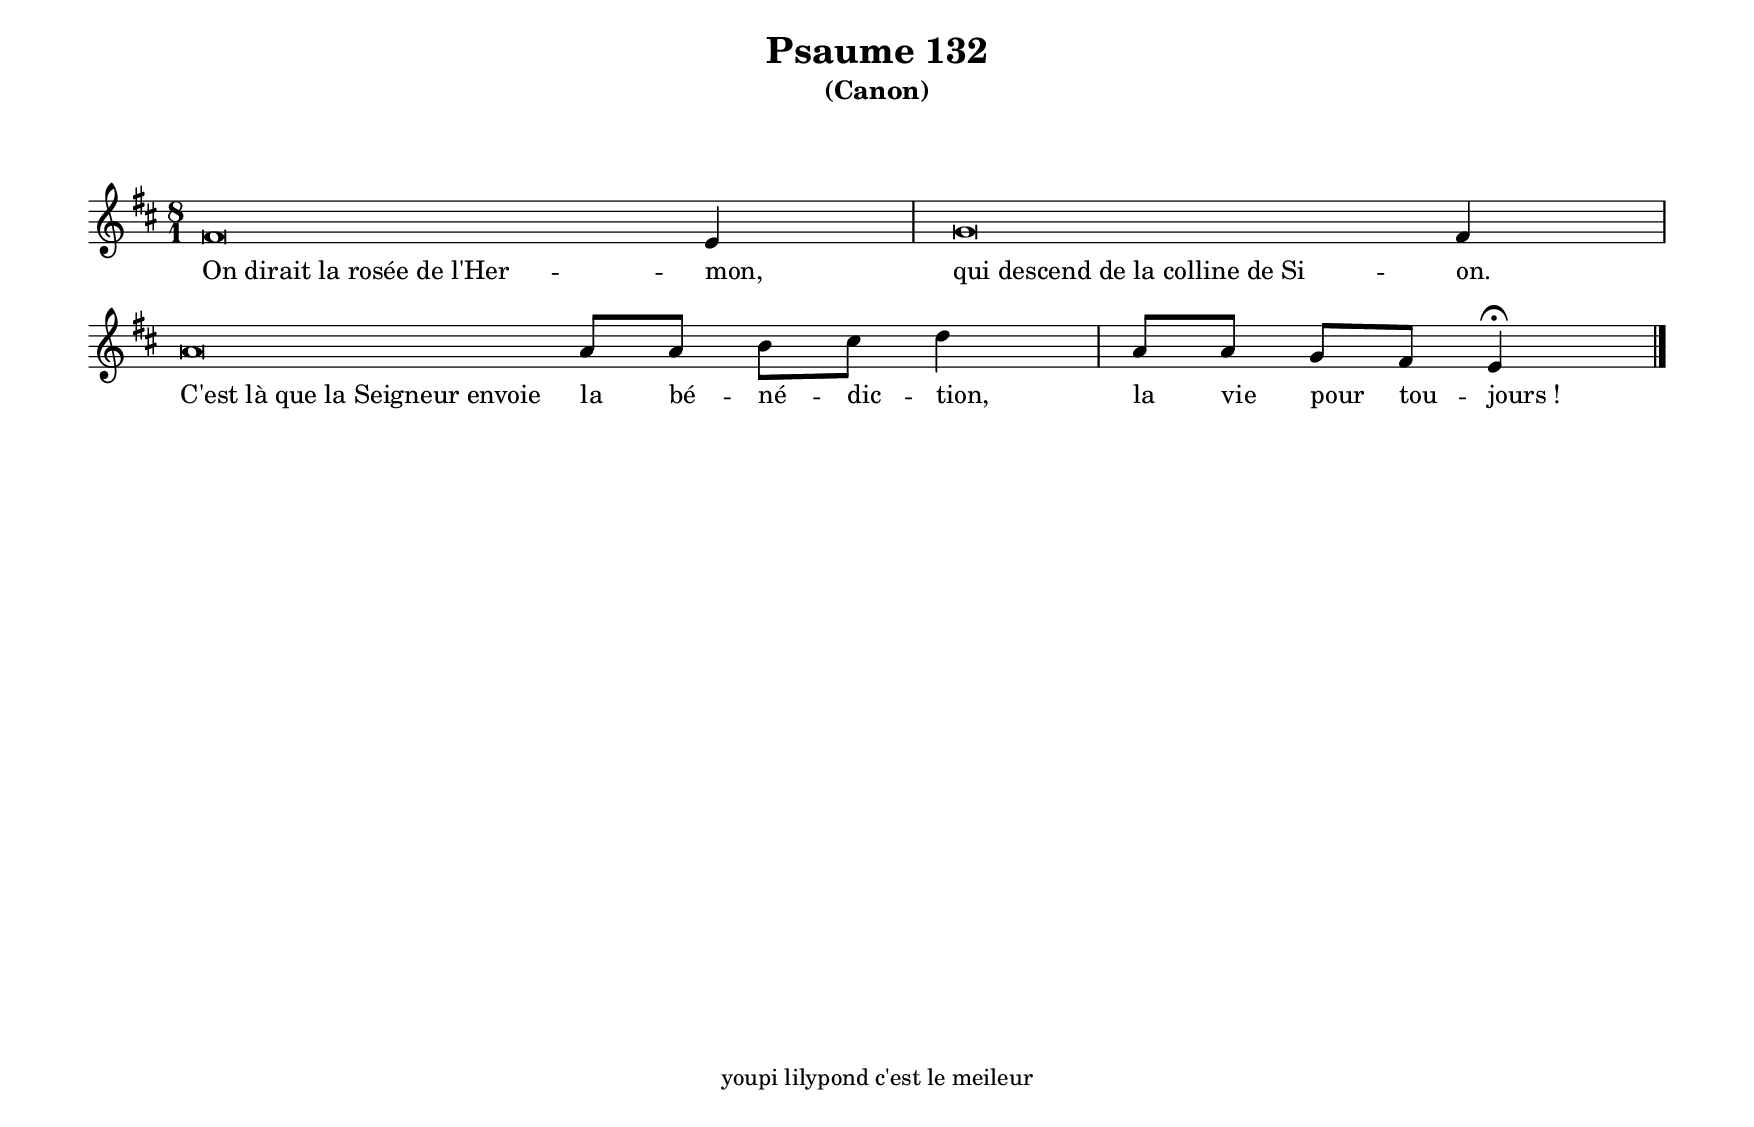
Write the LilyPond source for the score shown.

\version "2.14.0"

\language "italiano"

\header {
  title = "Psaume 132"
  subtitle = "(Canon)"
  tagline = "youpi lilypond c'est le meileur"
}

#(set-default-paper-size "a4landscape")
#(set-global-staff-size 20)

\paper {
  top-margin = 15\mm
  bottom-margin = 15\mm
  left-margin = 15\mm
  right-margin = 15\mm
  indent = 0\mm

  ragged-right = ##f

  % markup-markup-spacing.basic-distance = 20\mm
}



Psalmodie = {
  \key re \major
  \time 8/1
  fad'\breve  mi'4 \bar "|"
  sol'\breve  fad'4 \bar "|"
  la'\breve   la'8[ la'] si'[ dod''] re''4 \bar "|" %\break
  la'8[ la'] sol'[ fad'] mi'4\fermata \bar "|."
}

PsalmodieL = \lyricmode {
  "On dirait la rosée de l'Her" --  mon,
  "qui descend de la colline de Si" -- on.
  "C'est là que la Seigneur envoie" la bé -- né -- dic -- tion,
  la vie pour tou -- jours_!
}

\markup { \vspace #2 }

\score {
  <<
    \new Voice  
    \with { \remove "Time_signature_engraver" }
    \context Voice = "Psalmodie" {
      \override Staff.TimeSignature #'break-visibility = #all-invisible
      \Psalmodie
    }
    \lyricsto "Psalmodie" \new Lyrics { \override LyricText #'self-alignment-X = #-1 \PsalmodieL }
  >>

}
